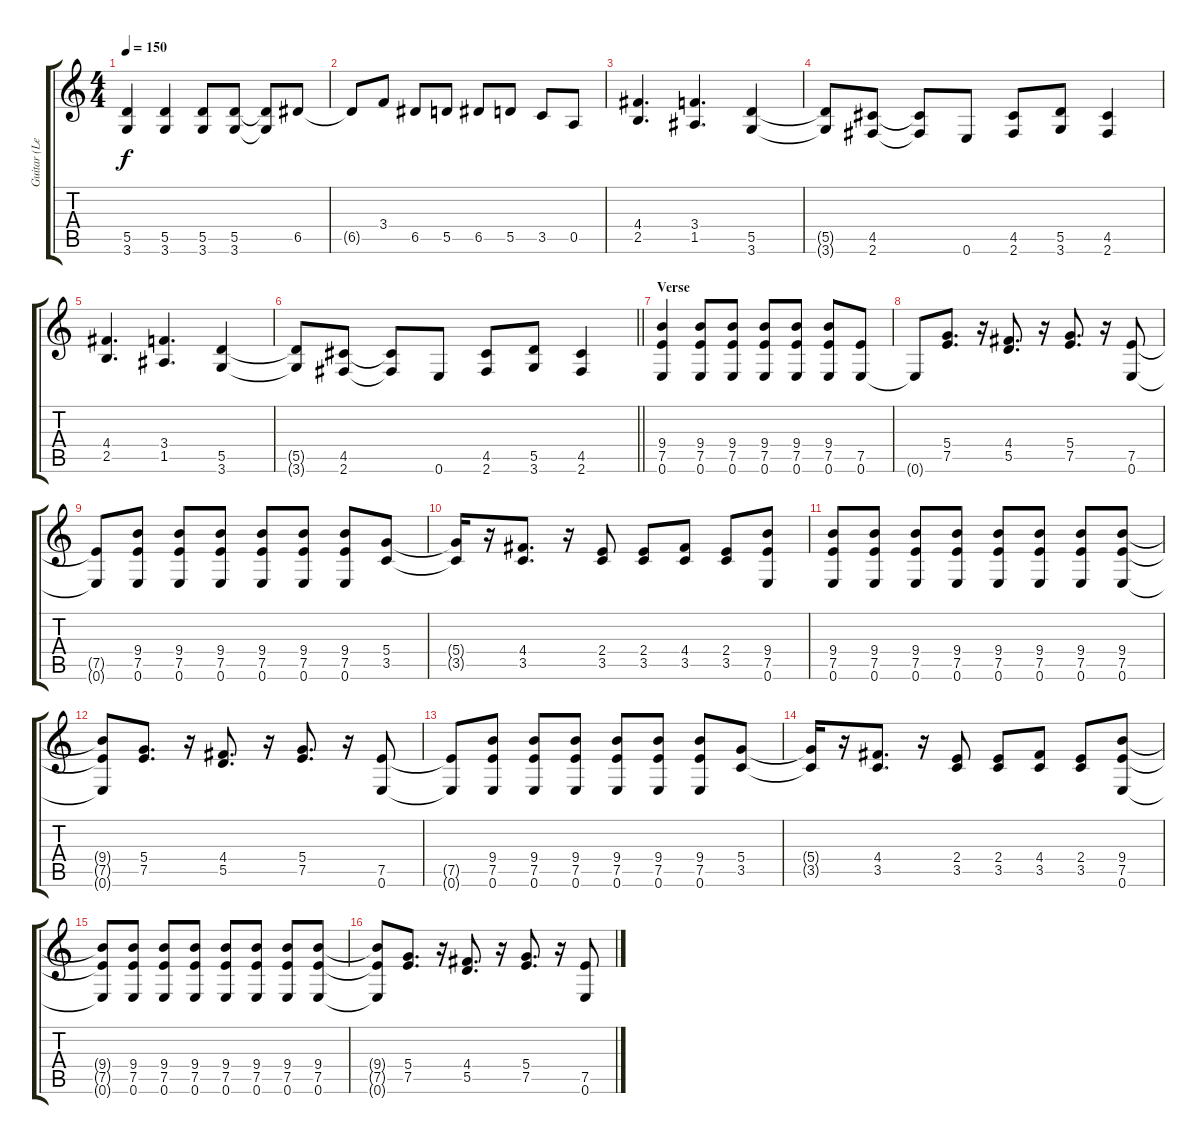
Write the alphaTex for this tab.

\track ("Guitar (Leon)" "Guitar (Le") {instrument overdrivenguitar}
\staff {score tabs}
\tuning (E4 B3 G3 D3 A2 E2) {hide}
\ts (4 4)
\tempo 150
\clef g2
\ks c
(5.5 3.6).4{dy f} (5.5 3.6).4 (5.5 3.6).8 (5.5 3.6).8 (5.5{t} 3.6{t}).8 6.5.8 |
6.5{t}.8 3.4.8 6.5.8 5.5.8 6.5.8 5.5.8 3.5.8 0.5.8 |
(4.4 2.5).4{d} (3.4 1.5).4{d} (5.5 3.6).4 |
(5.5{t} 3.6{t}).8 (4.5 2.6).8 (4.5{t} 2.6{t}).8 0.6.8 (4.5 2.6).8 (5.5 3.6).8 (4.5 2.6).4 |
(4.4 2.5).4{d} (3.4 1.5).4{d} (5.5 3.6).4 |
\barLineRight lightlight
(5.5{t} 3.6{t}).8 (4.5 2.6).8 (4.5{t} 2.6{t}).8 0.6.8 (4.5 2.6).8 (5.5 3.6).8 (4.5 2.6).4 |
\section ("" "Verse")
(9.4 7.5 0.6).4 (9.4 7.5 0.6).8 (9.4 7.5 0.6).8 (9.4 7.5 0.6).8 (9.4 7.5 0.6).8 (9.4 7.5 0.6).8 (7.5 0.6).8 |
0.6{t}.8 (5.4 7.5).8{d} r.16 (4.4 5.5).8{d} r.16 (5.4 7.5).8{d} r.16 (7.5 0.6).8 |
(7.5{t} 0.6{t}).8 (9.4 7.5 0.6).8 (9.4 7.5 0.6).8 (9.4 7.5 0.6).8 (9.4 7.5 0.6).8 (9.4 7.5 0.6).8 (9.4 7.5 0.6).8 (5.4 3.5).8 |
(5.4{t} 3.5{t}).16 r.16 (4.4 3.5).8{d} r.16 (2.4 3.5).8 (2.4 3.5).8 (4.4 3.5).8 (2.4 3.5).8 (9.4 7.5 0.6).8 |
(9.4 7.5 0.6).8 (9.4 7.5 0.6).8 (9.4 7.5 0.6).8 (9.4 7.5 0.6).8 (9.4 7.5 0.6).8 (9.4 7.5 0.6).8 (9.4 7.5 0.6).8 (9.4 7.5 0.6).8 |
(9.4{t} 7.5{t} 0.6{t}).8 (5.4 7.5).8{d} r.16 (4.4 5.5).8{d} r.16 (5.4 7.5).8{d} r.16 (7.5 0.6).8 |
(7.5{t} 0.6{t}).8 (9.4 7.5 0.6).8 (9.4 7.5 0.6).8 (9.4 7.5 0.6).8 (9.4 7.5 0.6).8 (9.4 7.5 0.6).8 (9.4 7.5 0.6).8 (5.4 3.5).8 |
(5.4{t} 3.5{t}).16 r.16 (4.4 3.5).8{d} r.16 (2.4 3.5).8 (2.4 3.5).8 (4.4 3.5).8 (2.4 3.5).8 (9.4 7.5 0.6).8 |
(9.4{t} 7.5{t} 0.6{t}).8 (9.4 7.5 0.6).8 (9.4 7.5 0.6).8 (9.4 7.5 0.6).8 (9.4 7.5 0.6).8 (9.4 7.5 0.6).8 (9.4 7.5 0.6).8 (9.4 7.5 0.6).8 |
(9.4{t} 7.5{t} 0.6{t}).8 (5.4 7.5).8{d} r.16 (4.4 5.5).8{d} r.16 (5.4 7.5).8{d} r.16 (7.5 0.6).8
